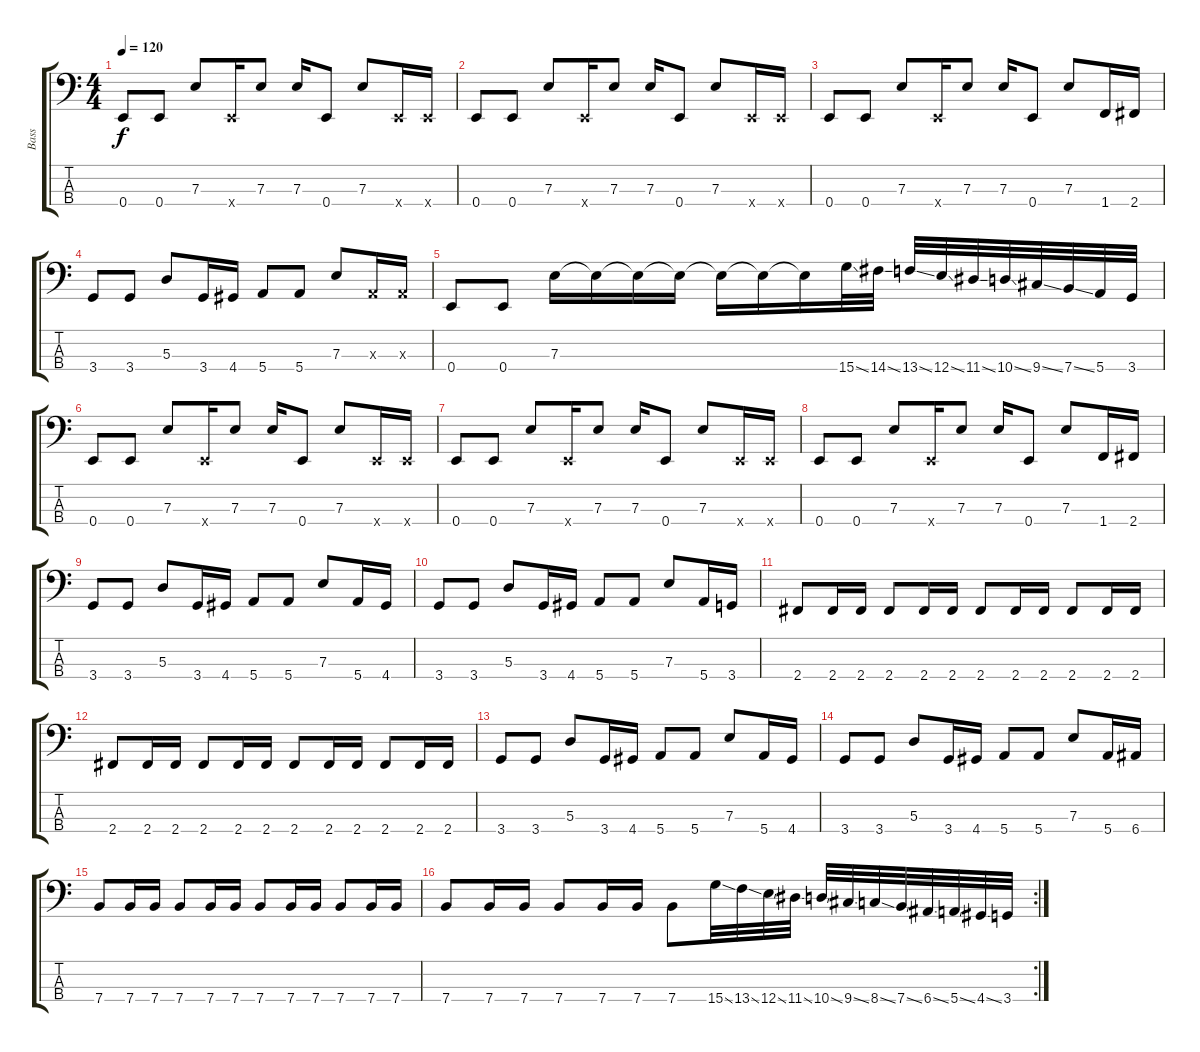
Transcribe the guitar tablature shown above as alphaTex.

\track ("Bass" "Bass") {instrument electricbasspick}
\staff {score tabs}
\tuning (G2 D2 A1 E1) {hide}
\ts (4 4)
\tempo 120
\clef f4
\ks c
0.4.8{dy f} 0.4.8 7.3.8 0.4{x}.16 7.3.8 7.3.16 0.4.8 7.3.8 0.4{x}.16 0.4{x}.16 |
0.4.8 0.4.8 7.3.8 0.4{x}.16 7.3.8 7.3.16 0.4.8 7.3.8 0.4{x}.16 0.4{x}.16 |
0.4.8 0.4.8 7.3.8 0.4{x}.16 7.3.8 7.3.16 0.4.8 7.3.8 1.4.16 2.4.16 |
3.4.8 3.4.8 5.3.8 3.4.16 4.4.16 5.4.8 5.4.8 7.3.8 0.3{x}.16 0.3{x}.16 |
0.4.8 0.4.8 7.3.16 7.3{t}.16 7.3{t}.16 7.3{t}.16 7.3{t}.16 7.3{t}.16 7.3{t}.16 15.4{ss}.32 14.4{ss}.32 13.4{ss}.32 12.4{ss}.32 11.4{ss}.32 10.4{ss}.32 9.4{ss}.32 7.4{ss}.32 5.4.32 3.4.32 |
0.4.8 0.4.8 7.3.8 0.4{x}.16 7.3.8 7.3.16 0.4.8 7.3.8 0.4{x}.16 0.4{x}.16 |
0.4.8 0.4.8 7.3.8 0.4{x}.16 7.3.8 7.3.16 0.4.8 7.3.8 0.4{x}.16 0.4{x}.16 |
0.4.8 0.4.8 7.3.8 0.4{x}.16 7.3.8 7.3.16 0.4.8 7.3.8 1.4.16 2.4.16 |
3.4.8 3.4.8 5.3.8 3.4.16 4.4.16 5.4.8 5.4.8 7.3.8 5.4.16 4.4.16 |
3.4.8 3.4.8 5.3.8 3.4.16 4.4.16 5.4.8 5.4.8 7.3.8 5.4.16 3.4.16 |
2.4.8 2.4.16 2.4.16 2.4.8 2.4.16 2.4.16 2.4.8 2.4.16 2.4.16 2.4.8 2.4.16 2.4.16 |
2.4.8 2.4.16 2.4.16 2.4.8 2.4.16 2.4.16 2.4.8 2.4.16 2.4.16 2.4.8 2.4.16 2.4.16 |
3.4.8 3.4.8 5.3.8 3.4.16 4.4.16 5.4.8 5.4.8 7.3.8 5.4.16 4.4.16 |
3.4.8 3.4.8 5.3.8 3.4.16 4.4.16 5.4.8 5.4.8 7.3.8 5.4.16 6.4.16 |
7.4.8 7.4.16 7.4.16 7.4.8 7.4.16 7.4.16 7.4.8 7.4.16 7.4.16 7.4.8 7.4.16 7.4.16 |
\rc 2
7.4.8 7.4.16 7.4.16 7.4.8 7.4.16 7.4.16 7.4.8 15.4{ss}.32 13.4{ss}.32 12.4{ss}.32 11.4{ss}.32 10.4{ss}.32 9.4{ss}.32 8.4{ss}.32 7.4{ss}.32 6.4{ss}.32 5.4{ss}.32 4.4{ss}.32 3.4{ss}.32
